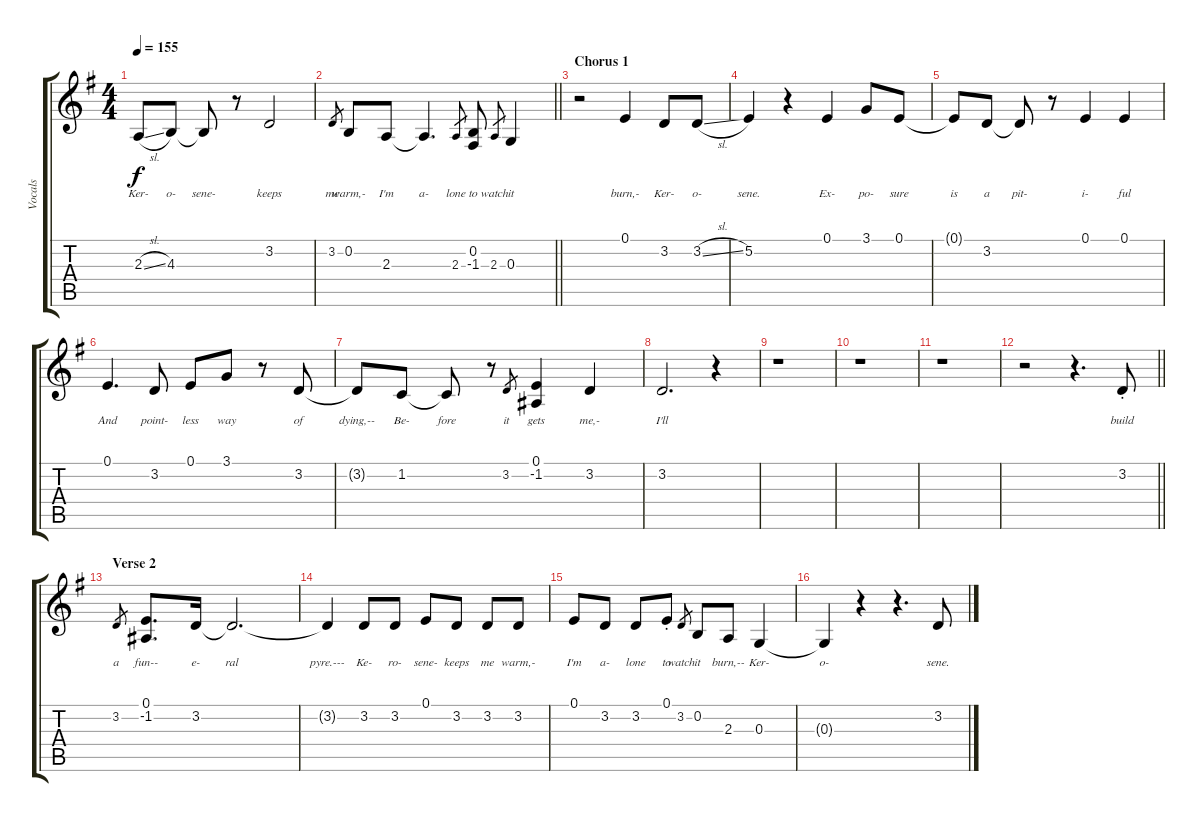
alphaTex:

\track ("Vocals" "Vocals") {instrument bassoon}
\staff {score tabs}
\tuning (E4 B3 G3 D3 A2 E2) {hide}
\ts (4 4)
\tempo 155
\clef g2
\ks g
2.3{sl}.8{lyrics (0 "Ker-") lyrics (1 "") lyrics (2 "") lyrics (3 "") lyrics (4 "") dy f} 4.3.8{lyrics (0 "o-") lyrics (1 "") lyrics (2 "") lyrics (3 "") lyrics (4 "")} 4.3{t}.8{lyrics (0 "sene-") lyrics (1 "") lyrics (2 "") lyrics (3 "") lyrics (4 "")} r.8 3.2.2{lyrics (0 "keeps") lyrics (1 "") lyrics (2 "") lyrics (3 "") lyrics (4 "")} |
\barLineRight lightlight
3.2.8{lyrics (0 "me") lyrics (1 "") lyrics (2 "") lyrics (3 "") lyrics (4 "") gr} 0.2.8{lyrics (0 "warm,-") lyrics (1 "") lyrics (2 "") lyrics (3 "") lyrics (4 "")} 2.3.8{lyrics (0 "I'm") lyrics (1 "") lyrics (2 "") lyrics (3 "") lyrics (4 "")} 2.3{t}.4{d lyrics (0 "a-") lyrics (1 "") lyrics (2 "") lyrics (3 "") lyrics (4 "")} 2.3.8{lyrics (0 "lone") lyrics (1 "") lyrics (2 "") lyrics (3 "") lyrics (4 "") gr} (0.2 -1.3).8{lyrics (0 "to") lyrics (1 "") lyrics (2 "") lyrics (3 "") lyrics (4 "")} 2.3.8{lyrics (0 "watch") lyrics (1 "") lyrics (2 "") lyrics (3 "") lyrics (4 "") gr} 0.3.4{lyrics (0 "it") lyrics (1 "") lyrics (2 "") lyrics (3 "") lyrics (4 "")} |
\section ("" "Chorus 1")
r.2 0.1.4{lyrics (0 "burn,-") lyrics (1 "") lyrics (2 "") lyrics (3 "") lyrics (4 "")} 3.2.8{lyrics (0 "Ker-") lyrics (1 "") lyrics (2 "") lyrics (3 "") lyrics (4 "")} 3.2{sl}.8{lyrics (0 "o-") lyrics (1 "") lyrics (2 "") lyrics (3 "") lyrics (4 "")} |
5.2.4{lyrics (0 "sene.") lyrics (1 "") lyrics (2 "") lyrics (3 "") lyrics (4 "")} r.4 0.1.4{lyrics (0 "Ex-") lyrics (1 "") lyrics (2 "") lyrics (3 "") lyrics (4 "")} 3.1.8{lyrics (0 "po-") lyrics (1 "") lyrics (2 "") lyrics (3 "") lyrics (4 "")} 0.1.8{lyrics (0 "sure") lyrics (1 "") lyrics (2 "") lyrics (3 "") lyrics (4 "")} |
0.1{t}.8{lyrics (0 "is") lyrics (1 "") lyrics (2 "") lyrics (3 "") lyrics (4 "")} 3.2.8{lyrics (0 "a") lyrics (1 "") lyrics (2 "") lyrics (3 "") lyrics (4 "")} 3.2{t}.8{lyrics (0 "pit-") lyrics (1 "") lyrics (2 "") lyrics (3 "") lyrics (4 "")} r.8 0.1.4{lyrics (0 "i-") lyrics (1 "") lyrics (2 "") lyrics (3 "") lyrics (4 "")} 0.1.4{lyrics (0 "ful") lyrics (1 "") lyrics (2 "") lyrics (3 "") lyrics (4 "")} |
0.1.4{d lyrics (0 "And") lyrics (1 "") lyrics (2 "") lyrics (3 "") lyrics (4 "")} 3.2.8{lyrics (0 "point-") lyrics (1 "") lyrics (2 "") lyrics (3 "") lyrics (4 "")} 0.1.8{lyrics (0 "less") lyrics (1 "") lyrics (2 "") lyrics (3 "") lyrics (4 "")} 3.1.8{lyrics (0 "way") lyrics (1 "") lyrics (2 "") lyrics (3 "") lyrics (4 "")} r.8 3.2.8{lyrics (0 "of") lyrics (1 "") lyrics (2 "") lyrics (3 "") lyrics (4 "")} |
3.2{t}.8{lyrics (0 "dying,--") lyrics (1 "") lyrics (2 "") lyrics (3 "") lyrics (4 "")} 1.2.8{lyrics (0 "Be-") lyrics (1 "") lyrics (2 "") lyrics (3 "") lyrics (4 "")} 1.2{t}.8{lyrics (0 "fore") lyrics (1 "") lyrics (2 "") lyrics (3 "") lyrics (4 "")} r.8 3.2.8{lyrics (0 "it") lyrics (1 "") lyrics (2 "") lyrics (3 "") lyrics (4 "") gr} (0.1 -1.2).4{lyrics (0 "gets") lyrics (1 "") lyrics (2 "") lyrics (3 "") lyrics (4 "")} 3.2.4{lyrics (0 "me,-") lyrics (1 "") lyrics (2 "") lyrics (3 "") lyrics (4 "")} |
3.2.2{d lyrics (0 "I'll") lyrics (1 "") lyrics (2 "") lyrics (3 "") lyrics (4 "")} r.4 |
r.1 |
r.1 |
r.1 |
\barLineRight lightlight
r.2 r.4{d} 3.2{st}.8{lyrics (0 "build") lyrics (1 "") lyrics (2 "") lyrics (3 "") lyrics (4 "")} |
\section ("" "Verse 2")
3.2.8{lyrics (0 "a") lyrics (1 "") lyrics (2 "") lyrics (3 "") lyrics (4 "") gr} (0.1 -1.2).8{d lyrics (0 "fun--") lyrics (1 "") lyrics (2 "") lyrics (3 "") lyrics (4 "")} 3.2.16{lyrics (0 "e-") lyrics (1 "") lyrics (2 "") lyrics (3 "") lyrics (4 "")} 3.2{t}.2{d lyrics (0 "ral") lyrics (1 "") lyrics (2 "") lyrics (3 "") lyrics (4 "")} |
3.2{t}.4{lyrics (0 "pyre.---") lyrics (1 "") lyrics (2 "") lyrics (3 "") lyrics (4 "")} 3.2.8{lyrics (0 "Ke-") lyrics (1 "") lyrics (2 "") lyrics (3 "") lyrics (4 "")} 3.2.8{lyrics (0 "ro-") lyrics (1 "") lyrics (2 "") lyrics (3 "") lyrics (4 "")} 0.1.8{lyrics (0 "sene-") lyrics (1 "") lyrics (2 "") lyrics (3 "") lyrics (4 "")} 3.2.8{lyrics (0 "keeps") lyrics (1 "") lyrics (2 "") lyrics (3 "") lyrics (4 "")} 3.2.8{lyrics (0 "me") lyrics (1 "") lyrics (2 "") lyrics (3 "") lyrics (4 "")} 3.2.8{lyrics (0 "warm,-") lyrics (1 "") lyrics (2 "") lyrics (3 "") lyrics (4 "")} |
0.1.8{lyrics (0 "I'm") lyrics (1 "") lyrics (2 "") lyrics (3 "") lyrics (4 "")} 3.2.8{lyrics (0 "a-") lyrics (1 "") lyrics (2 "") lyrics (3 "") lyrics (4 "")} 3.2.8{lyrics (0 "lone") lyrics (1 "") lyrics (2 "") lyrics (3 "") lyrics (4 "")} 0.1{st}.8{lyrics (0 "to") lyrics (1 "") lyrics (2 "") lyrics (3 "") lyrics (4 "")} 3.2.8{lyrics (0 "watch") lyrics (1 "") lyrics (2 "") lyrics (3 "") lyrics (4 "") gr} 0.2.8{lyrics (0 "it") lyrics (1 "") lyrics (2 "") lyrics (3 "") lyrics (4 "")} 2.3.8{lyrics (0 "burn,--") lyrics (1 "") lyrics (2 "") lyrics (3 "") lyrics (4 "")} 0.3.4{lyrics (0 "Ker-") lyrics (1 "") lyrics (2 "") lyrics (3 "") lyrics (4 "")} |
0.3{t}.4{lyrics (0 "o-") lyrics (1 "") lyrics (2 "") lyrics (3 "") lyrics (4 "")} r.4 r.4{d} 3.2.8{lyrics (0 "sene.") lyrics (1 "") lyrics (2 "") lyrics (3 "") lyrics (4 "")}
